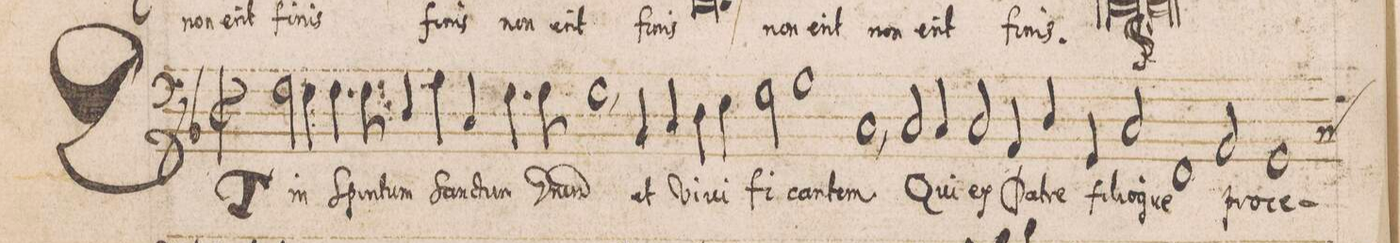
**kern	**text
*I"BASVS	*
*clefF4	*
*k[b-]	*
*met(C|)	*
*M2/1	*
2F\	ET
4F\	in
4.F\	Spi-
8F\	-ri-
4D/	-tum
4G\	San-
4C/	-ctum
=139-	=139-
4.F\	D(o-
8F\	-mi)-
1F,	-num
4BB-/	et
4C/	Vi-
=140-	=140-
4D\	-ui-
4E\	.
2F\	-fi-
1G	-can-
=141-	=141-
1C,	-tem
2C/	Qui
4C/	ex
2C/	Pa-
=142-	=142-
4AA/	-tre
4D/	fi-
4GG/	-li-
2C/	-o-
1FF/	-que
=143-	=143-
2AA/	pro-
*custos:C	*
1GG	-ce-
=144-	=144-
*-	*-
